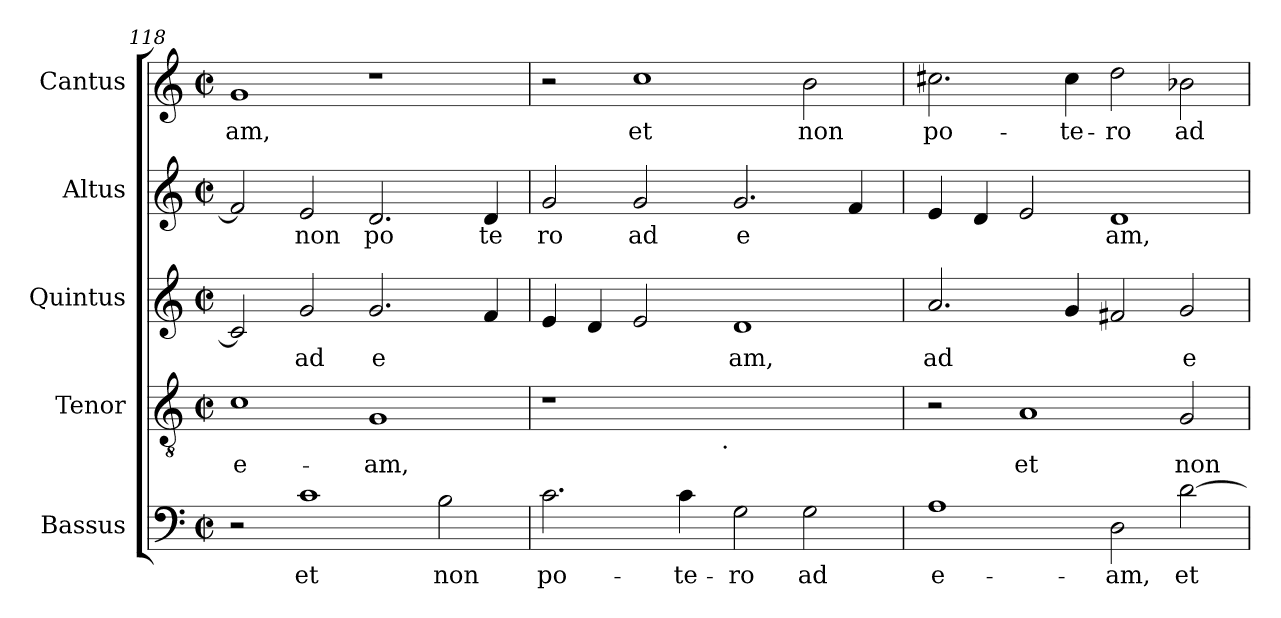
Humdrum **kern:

**kern	**text	**kern	**text	**kern	**text	**kern	**text	**kern	**text
*part5	*part5	*part4	*part4	*part3	*part3	*part2	*part2	*part1	*part1
*staff5	*staff5	*staff4	*staff4	*staff3	*staff3	*staff2	*staff2	*staff1	*staff1
*I"Bassus	*	*I"Tenor	*	*I"Quintus	*	*I"Altus	*	*I"Cantus	*
*clefF4	*	*clefGv2	*	*clefG2	*	*clefG2	*	*clefG2	*
*k[]	*	*k[]	*	*k[]	*	*k[]	*	*k[]	*
*C:	*	*C:	*	*C:	*	*C:	*	*C:	*
*M2/2	*	*M2/2	*	*M2/2	*	*M2/2	*	*M2/2	*
*met(c|)	*	*met(c|)	*	*met(c|)	*	*met(c|)	*	*met(c|)	*
=118	=118	=118	=118	=118	=118	=118	=118	=118	=118
!	!	!	!LO:LY:b:cj	!	!LO:LY:b:cj	!	!LO:LY:b:cj	!	!LO:LY:b:cj
2r	.	1c	e-	2c/]	.	2f/]	.	1g	-am,
!	!LO:LY:b:cj	!	!	!	!LO:LY:b:cj	!	!LO:LY:b:cj	!	!
1c	et	.	.	2g/	ad	2e/	non	.	.
!	!	!	!LO:LY:b:cj	!	!LO:LY:b:cj	!	!LO:LY:b:cj	!	!
.	.	1G	-am,	2.g/	e	2.d/	po	1r	.
!	!LO:LY:b:cj	!	!	!	!	!	!	!	!
2B\	non	.	.	.	.	.	.	.	.
!	!	!	!	!	!LO:LY:b:cj	!	!LO:LY:b:cj	!	!
.	.	.	.	4f/	.	4d/	te	.	.
=119	=119	=119	=119	=119	=119	=119	=119	=119	=119
!	!LO:LY:b:cj	!	!	!	!LO:LY:b:cj	!	!LO:LY:b:cj	!	!
*	*	*^	*	*	*	*	*	*	*
2.c\	po-	1r	2ryy	.	4e/	.	2g/	ro	2r	.
!	!	!	!	!	!	!LO:LY:b:cj	!	!	!	!
.	.	.	.	.	4d/	.	.	.	.	.
!	!	!	!	!	!	!LO:LY:b:cj	!	!LO:LY:b:cj	!	!LO:LY:b:cj
.	.	.	4...ryy	.	2e/	.	2g/	ad	1cc	et
!	!LO:LY:b:cj	!	!	!	!	!	!	!	!	!
4c\	-te-	.	.	.	.	.	.	.	.	.
!	!	!	!LO:TX:b:t=.	!	!	!	!	!	!	!
.	.	.	1ryy	.	.	.	.	.	.	.
!	!LO:LY:b:cj	!	!	!	!	!LO:LY:b:cj	!	!LO:LY:b:cj	!	!
2G\	-ro	1ryy	.	.	1d	am,	2.g/	e	.	.
!	!LO:LY:b:cj	!	!	!	!	!	!	!	!	!LO:LY:b:cj
2G\	ad	.	.	.	.	.	.	.	2b\	non
!	!	!	!	!	!	!	!	!LO:LY:b:cj	!	!
.	.	.	.	.	.	.	4f/	.	.	.
.	.	.	32ryy	.	.	.	.	.	.	.
=120	=120	=120	=120	=120	=120	=120	=120	=120	=120	=120
!	!LO:LY:b:cj	!	!	!	!	!LO:LY:b:cj	!	!LO:LY:b:cj	!	!LO:LY:b:cj
*	*	*v	*v	*	*	*	*	*	*	*
1A	e-	2r	.	2.a/	ad	4e/	.	2.cc#X\	po-
!	!	!	!	!	!	!	!LO:LY:b:cj	!	!
.	.	.	.	.	.	4d/	.	.	.
!	!	!	!LO:LY:b:cj	!	!	!	!LO:LY:b:cj	!	!
.	.	1A	et	.	.	2e/	.	.	.
!	!	!	!	!	!LO:LY:b:cj	!	!	!	!LO:LY:b:cj
.	.	.	.	4g/	.	.	.	4cc#\	-te-
!	!LO:LY:b:cj	!	!	!	!LO:LY:b:cj	!	!LO:LY:b:cj	!	!LO:LY:b:cj
2D\	-am,	.	.	2f#X/	.	1d	am,	2dd\	-ro
!	!LO:LY:b:cj	!	!LO:LY:b:cj	!	!LO:LY:b:cj	!	!	!	!LO:LY:b:cj
[>2d\	et	2G/	non	2g/	e	.	.	2b-X\	ad
=	=	=	=	=	=	=	=	=	=
*-	*-	*-	*-	*-	*-	*-	*-	*-	*-
